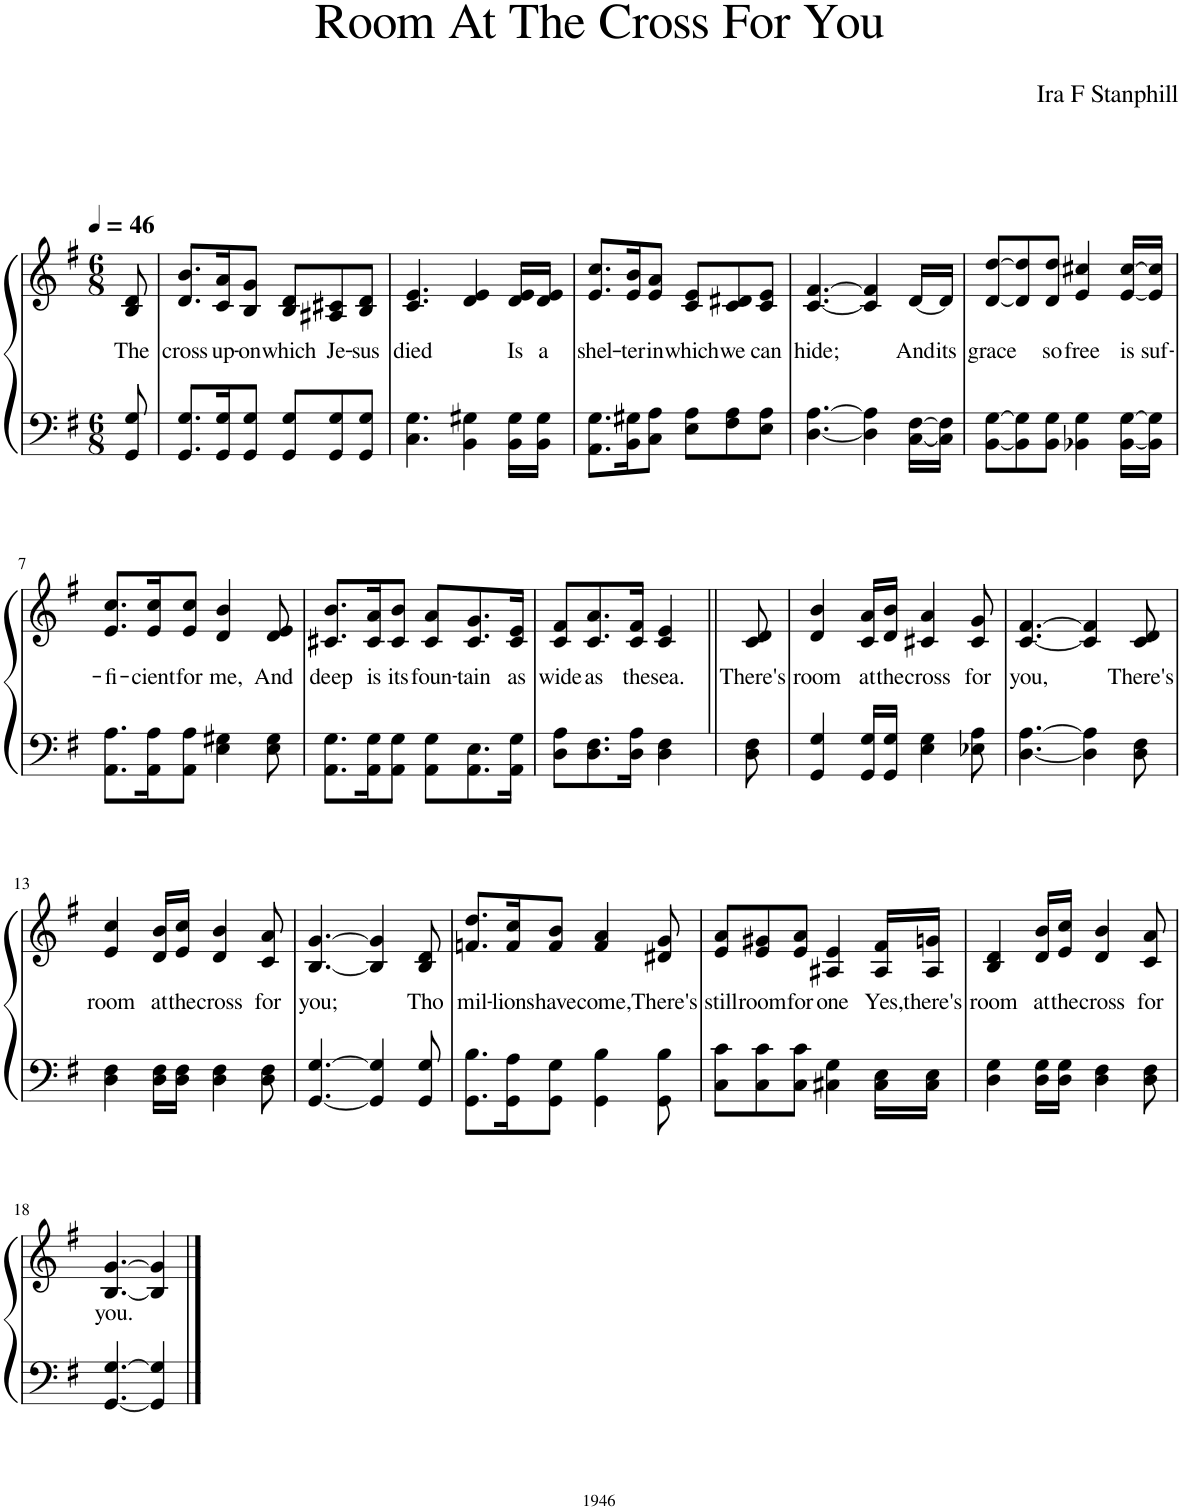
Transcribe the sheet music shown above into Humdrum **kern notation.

**kern	**kern	**text
*part1	*part1	*part1
*staff2	*staff1	*staff1
*I"Piano	*	*
*I'Pno.	*	*
*clefF4	*clefG2	*
*k[f#]	*k[f#]	*
*M6/8	*M6/8	*
*MM46	*MM46	*
=1	=1	=1
!	!	!LO:LY:b
8GG/ 8G/	8B/ 8d/	The
=2	=2	=2
!	!	!LO:LY:b
8.GG/ 8.G/L	8.d/ 8.b/L	cross
!	!	!LO:LY:b
16GG/ 16G/K	16c/ 16a/K	up-
!	!	!LO:LY:b
8GG/ 8G/J	8B/ 8g/J	-on
!	!	!LO:LY:b
8GG/ 8G/L	8B/ 8d/L	which
!	!	!LO:LY:b
8GG/ 8G/	8A#X/ 8c#X/	Je-
!	!	!LO:LY:b
8GG/ 8G/J	8B/ 8d/J	-sus
=3	=3	=3
!	!	!LO:LY:b
4.C\ 4.G\	4.c/ 4.e/	died
4BB\ 4G#X\	4d/ 4e/	.
!	!	!LO:LY:b
16BB\ 16G#\LL	16d/ 16e/LL	Is
!	!	!LO:LY:b
16BB\ 16G#\JJ	16d/ 16e/JJ	a
=4	=4	=4
!	!	!LO:LY:b
8.AA\ 8.G\L	8.e/ 8.cc/L	shel-
!	!	!LO:LY:b
16BB\ 16G#X\K	16e/ 16b/K	-ter
!	!	!LO:LY:b
8C\ 8A\J	8e/ 8a/J	in
!	!	!LO:LY:b
8E\ 8A\L	8c/ 8e/L	which
!	!	!LO:LY:b
8F#\ 8A\	8c/ 8d#X/	we
!	!	!LO:LY:b
8E\ 8A\J	8c/ 8e/J	can
=5	=5	=5
!	!	!LO:LY:b
[4.D\ [4.A\	[4.c/ [4.f#/	hide;
4D\] 4A\]	4c/] 4f#/]	.
!	!	!LO:LY:b
[16C\ [16F#\LL	[16d/LL	And
!	!	!LO:LY:b
16C\] 16F#\]JJ	16d/JJ]	its
=6	=6	=6
!	!	!LO:LY:b
[8BB\ [8G\L	[8d/ [8dd/L	grace
8BB\] 8G\]	8d/] 8dd/]	.
!	!	!LO:LY:b
8BB\ 8G\J	8d/ 8dd/J	so
!	!	!LO:LY:b
4BB-X\ 4G\	4e/ 4cc#X/	free
!	!	!LO:LY:b
[16BB-\ [16G\LL	[16e/ [16cc#/LL	is
!	!	!LO:LY:b
16BB-\] 16G\]JJ	16e/] 16cc#/]JJ	suf-
!!LO:LB:g=z
=7	=7	=7
!	!	!LO:LY:b
8.AA\ 8.A\L	8.e/ 8.cc/L	-fi-
!	!	!LO:LY:b
16AA\ 16A\K	16e/ 16cc/K	-cient
!	!	!LO:LY:b
8AA\ 8A\J	8e/ 8cc/J	for
!	!	!LO:LY:b
4E\ 4G#X\	4d/ 4b/	me,
!	!	!LO:LY:b
8E\ 8G#\	8d/ 8e/	And
=8	=8	=8
!	!	!LO:LY:b
8.AA\ 8.G\L	8.c#X/ 8.b/L	deep
!	!	!LO:LY:b
16AA\ 16G\K	16c#/ 16a/K	is
!	!	!LO:LY:b
8AA\ 8G\J	8c#/ 8b/J	its
!	!	!LO:LY:b
8AA\ 8G\L	8c#/ 8a/L	foun-
!	!	!LO:LY:b
8.AA\ 8.E\	8.c#/ 8.g/	-tain
!	!	!LO:LY:b
16AA\ 16G\Jk	16c#/ 16e/Jk	as
=9	=9	=9
!	!	!LO:LY:b
8D\ 8A\L	8c/ 8f#/L	wide
!	!	!LO:LY:b
8.D\ 8.F#\	8.c/ 8.a/	as
!	!	!LO:LY:b
16D\ 16A\Jk	16c/ 16f#/Jk	the
!	!	!LO:LY:b
4D\ 4F#\	4c/ 4e/	sea.
=10||	=10||	=10||
!	!	!LO:LY:b
8D\ 8F#\	8c/ 8d/	There's
=11	=11	=11
!	!	!LO:LY:b
4GG/ 4G/	4d/ 4b/	room
!	!	!LO:LY:b
16GG/ 16G/LL	16c/ 16a/LL	at
!	!	!LO:LY:b
16GG/ 16G/JJ	16d/ 16b/JJ	the
!	!	!LO:LY:b
4E\ 4G\	4c#X/ 4a/	cross
!	!	!LO:LY:b
8E-X\ 8A\	8c#/ 8g/	for
=12	=12	=12
!	!	!LO:LY:b
[4.D\ [4.A\	[4.c/ [4.f#/	you,
4D\] 4A\]	4c/] 4f#/]	.
!	!	!LO:LY:b
8D\ 8F#\	8c/ 8d/	There's
!!LO:LB:g=z
=13	=13	=13
!	!	!LO:LY:b
4D\ 4F#\	4e/ 4cc/	room
!	!	!LO:LY:b
16D\ 16F#\LL	16d/ 16b/LL	at
!	!	!LO:LY:b
16D\ 16F#\JJ	16e/ 16cc/JJ	the
!	!	!LO:LY:b
4D\ 4F#\	4d/ 4b/	cross
!	!	!LO:LY:b
8D\ 8F#\	8c/ 8a/	for
=14	=14	=14
!	!	!LO:LY:b
[4.GG/ [4.G/	[4.B/ [4.g/	you;
4GG/] 4G/]	4B/] 4g/]	.
!	!	!LO:LY:b
8GG/ 8G/	8B/ 8d/	Tho
=15	=15	=15
!	!	!LO:LY:b
8.GG\ 8.B\L	8.fn/ 8.dd/L	mil-
!	!	!LO:LY:b
16GG\ 16A\K	16f/ 16cc/K	-lions
!	!	!LO:LY:b
8GG\ 8G\J	8f/ 8b/J	have
!	!	!LO:LY:b
4GG\ 4B\	4f/ 4a/	come,
!	!	!LO:LY:b
8GG\ 8B\	8d#X/ 8g/	There's
=16	=16	=16
!	!	!LO:LY:b
8C\ 8c\L	8e/ 8a/L	still
!	!	!LO:LY:b
8C\ 8c\	8e/ 8g#X/	room
!	!	!LO:LY:b
8C\ 8c\J	8e/ 8a/J	for
!	!	!LO:LY:b
4C#X\ 4G\	4A#X/ 4e/	one
!	!	!LO:LY:b
16C#\ 16E\LL	16A#/ 16f#/LL	Yes,
!	!	!LO:LY:b
16C#\ 16E\JJ	16A#/ 16gn/JJ	there's
=17	=17	=17
!	!	!LO:LY:b
4D\ 4G\	4B/ 4d/	room
!	!	!LO:LY:b
16D\ 16G\LL	16d/ 16b/LL	at
!	!	!LO:LY:b
16D\ 16G\JJ	16e/ 16cc/JJ	the
!	!	!LO:LY:b
4D\ 4F#\	4d/ 4b/	cross
!	!	!LO:LY:b
8D\ 8F#\	8c/ 8a/	for
!!LO:LB:g=z
=18	=18	=18
!	!	!LO:LY:b
[4.GG/ [4.G/	[4.B/ [4.g/	you.
4GG/] 4G/]	4B/] 4g/]	.
==	==	==
*-	*-	*-
